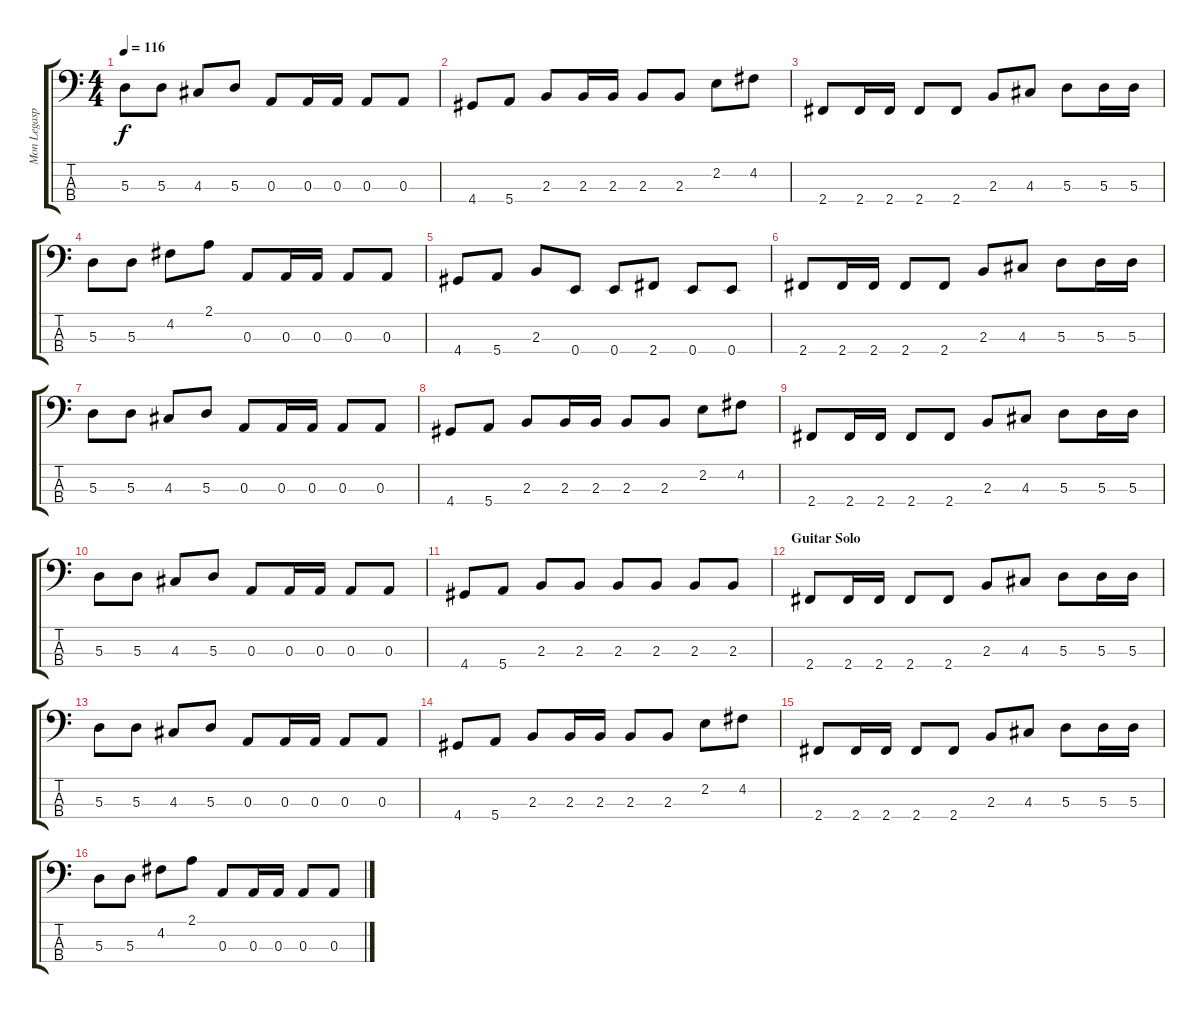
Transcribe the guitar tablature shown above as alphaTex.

\track ("Mon Legaspi" "Mon Legasp") {instrument electricbasspick}
\staff {score tabs}
\tuning (G2 D2 A1 E1) {hide}
\ts (4 4)
\tempo 116
\clef f4
\ks c
5.3.8{dy f} 5.3.8 4.3.8 5.3.8 0.3.8 0.3.16 0.3.16 0.3.8 0.3.8 |
4.4.8 5.4.8 2.3.8 2.3.16 2.3.16 2.3.8 2.3.8 2.2.8 4.2.8 |
2.4.8 2.4.16 2.4.16 2.4.8 2.4.8 2.3.8 4.3.8 5.3.8 5.3.16 5.3.16 |
5.3.8 5.3.8 4.2.8 2.1.8 0.3.8 0.3.16 0.3.16 0.3.8 0.3.8 |
4.4.8 5.4.8 2.3.8 0.4.8 0.4.8 2.4.8 0.4.8 0.4.8 |
2.4.8 2.4.16 2.4.16 2.4.8 2.4.8 2.3.8 4.3.8 5.3.8 5.3.16 5.3.16 |
5.3.8 5.3.8 4.3.8 5.3.8 0.3.8 0.3.16 0.3.16 0.3.8 0.3.8 |
4.4.8 5.4.8 2.3.8 2.3.16 2.3.16 2.3.8 2.3.8 2.2.8 4.2.8 |
2.4.8 2.4.16 2.4.16 2.4.8 2.4.8 2.3.8 4.3.8 5.3.8 5.3.16 5.3.16 |
5.3.8 5.3.8 4.3.8 5.3.8 0.3.8 0.3.16 0.3.16 0.3.8 0.3.8 |
4.4.8 5.4.8 2.3.8 2.3.8 2.3.8 2.3.8 2.3.8 2.3.8 |
\section ("" "Guitar Solo")
2.4.8 2.4.16 2.4.16 2.4.8 2.4.8 2.3.8 4.3.8 5.3.8 5.3.16 5.3.16 |
5.3.8 5.3.8 4.3.8 5.3.8 0.3.8 0.3.16 0.3.16 0.3.8 0.3.8 |
4.4.8 5.4.8 2.3.8 2.3.16 2.3.16 2.3.8 2.3.8 2.2.8 4.2.8 |
2.4.8 2.4.16 2.4.16 2.4.8 2.4.8 2.3.8 4.3.8 5.3.8 5.3.16 5.3.16 |
5.3.8 5.3.8 4.2.8 2.1.8 0.3.8 0.3.16 0.3.16 0.3.8 0.3.8
